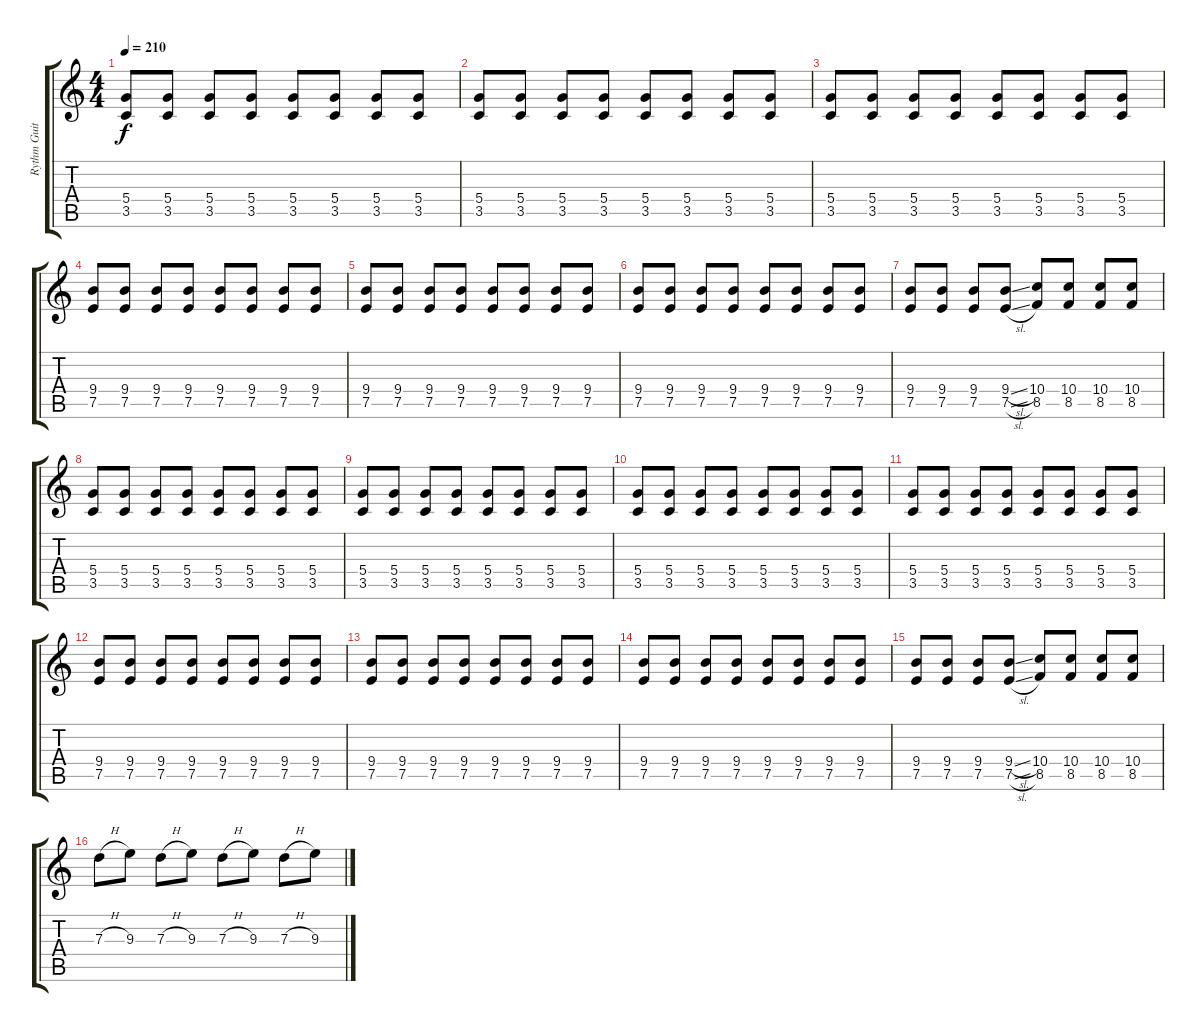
\track ("Rythm Guitar" "Rythm Guit") {instrument distortionguitar}
\staff {score tabs}
\tuning (E4 B3 G3 D3 A2 E2) {hide}
\ts (4 4)
\tempo 210
\clef g2
\ks c
(5.4 3.5).8{dy f} (5.4 3.5).8 (5.4 3.5).8 (5.4 3.5).8 (5.4 3.5).8 (5.4 3.5).8 (5.4 3.5).8 (5.4 3.5).8 |
(5.4 3.5).8 (5.4 3.5).8 (5.4 3.5).8 (5.4 3.5).8 (5.4 3.5).8 (5.4 3.5).8 (5.4 3.5).8 (5.4 3.5).8 |
(5.4 3.5).8 (5.4 3.5).8 (5.4 3.5).8 (5.4 3.5).8 (5.4 3.5).8 (5.4 3.5).8 (5.4 3.5).8 (5.4 3.5).8 |
(9.4 7.5).8 (9.4 7.5).8 (9.4 7.5).8 (9.4 7.5).8 (9.4 7.5).8 (9.4 7.5).8 (9.4 7.5).8 (9.4 7.5).8 |
(9.4 7.5).8 (9.4 7.5).8 (9.4 7.5).8 (9.4 7.5).8 (9.4 7.5).8 (9.4 7.5).8 (9.4 7.5).8 (9.4 7.5).8 |
(9.4 7.5).8 (9.4 7.5).8 (9.4 7.5).8 (9.4 7.5).8 (9.4 7.5).8 (9.4 7.5).8 (9.4 7.5).8 (9.4 7.5).8 |
(9.4 7.5).8 (9.4 7.5).8 (9.4 7.5).8 (9.4{sl} 7.5{sl}).8 (10.4 8.5).8 (10.4 8.5).8 (10.4 8.5).8 (10.4 8.5).8 |
(5.4 3.5).8 (5.4 3.5).8 (5.4 3.5).8 (5.4 3.5).8 (5.4 3.5).8 (5.4 3.5).8 (5.4 3.5).8 (5.4 3.5).8 |
(5.4 3.5).8 (5.4 3.5).8 (5.4 3.5).8 (5.4 3.5).8 (5.4 3.5).8 (5.4 3.5).8 (5.4 3.5).8 (5.4 3.5).8 |
(5.4 3.5).8 (5.4 3.5).8 (5.4 3.5).8 (5.4 3.5).8 (5.4 3.5).8 (5.4 3.5).8 (5.4 3.5).8 (5.4 3.5).8 |
(5.4 3.5).8 (5.4 3.5).8 (5.4 3.5).8 (5.4 3.5).8 (5.4 3.5).8 (5.4 3.5).8 (5.4 3.5).8 (5.4 3.5).8 |
(9.4 7.5).8 (9.4 7.5).8 (9.4 7.5).8 (9.4 7.5).8 (9.4 7.5).8 (9.4 7.5).8 (9.4 7.5).8 (9.4 7.5).8 |
(9.4 7.5).8 (9.4 7.5).8 (9.4 7.5).8 (9.4 7.5).8 (9.4 7.5).8 (9.4 7.5).8 (9.4 7.5).8 (9.4 7.5).8 |
(9.4 7.5).8 (9.4 7.5).8 (9.4 7.5).8 (9.4 7.5).8 (9.4 7.5).8 (9.4 7.5).8 (9.4 7.5).8 (9.4 7.5).8 |
(9.4 7.5).8 (9.4 7.5).8 (9.4 7.5).8 (9.4{sl} 7.5{sl}).8 (10.4 8.5).8 (10.4 8.5).8 (10.4 8.5).8 (10.4 8.5).8 |
7.3{h}.8 9.3.8 7.3{h}.8 9.3.8 7.3{h}.8 9.3.8 7.3{h}.8 9.3.8
